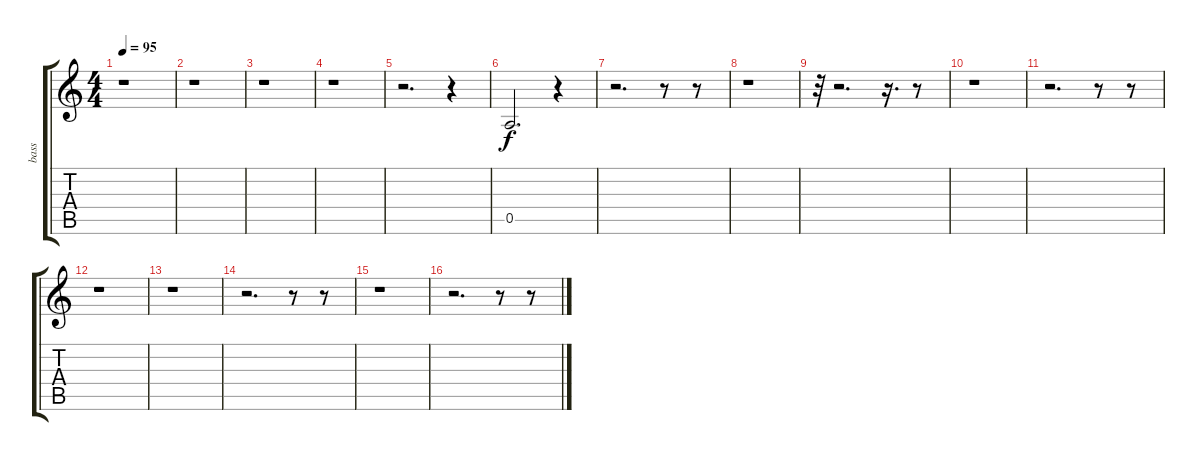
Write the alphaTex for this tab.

\track ("bass" "bass") {instrument fretlessbass}
\staff {score tabs}
\tuning (E4 B3 G3 D3 A2 E2) {hide}
\ts (4 4)
\tempo 95
\clef g2
\ks c
r.1{dy f} |
r.1 |
r.1 |
r.1 |
r.2{d} r.4{instrument fretlessbass} |
0.5.2{d} r.4 |
r.2{d} r.8 r.8 |
r.1 |
r.32 r.2{d} r.16{d} r.8 |
r.1 |
r.2{d} r.8 r.8 |
r.1 |
r.1 |
r.2{d} r.8 r.8 |
r.1 |
r.2{d} r.8 r.8
